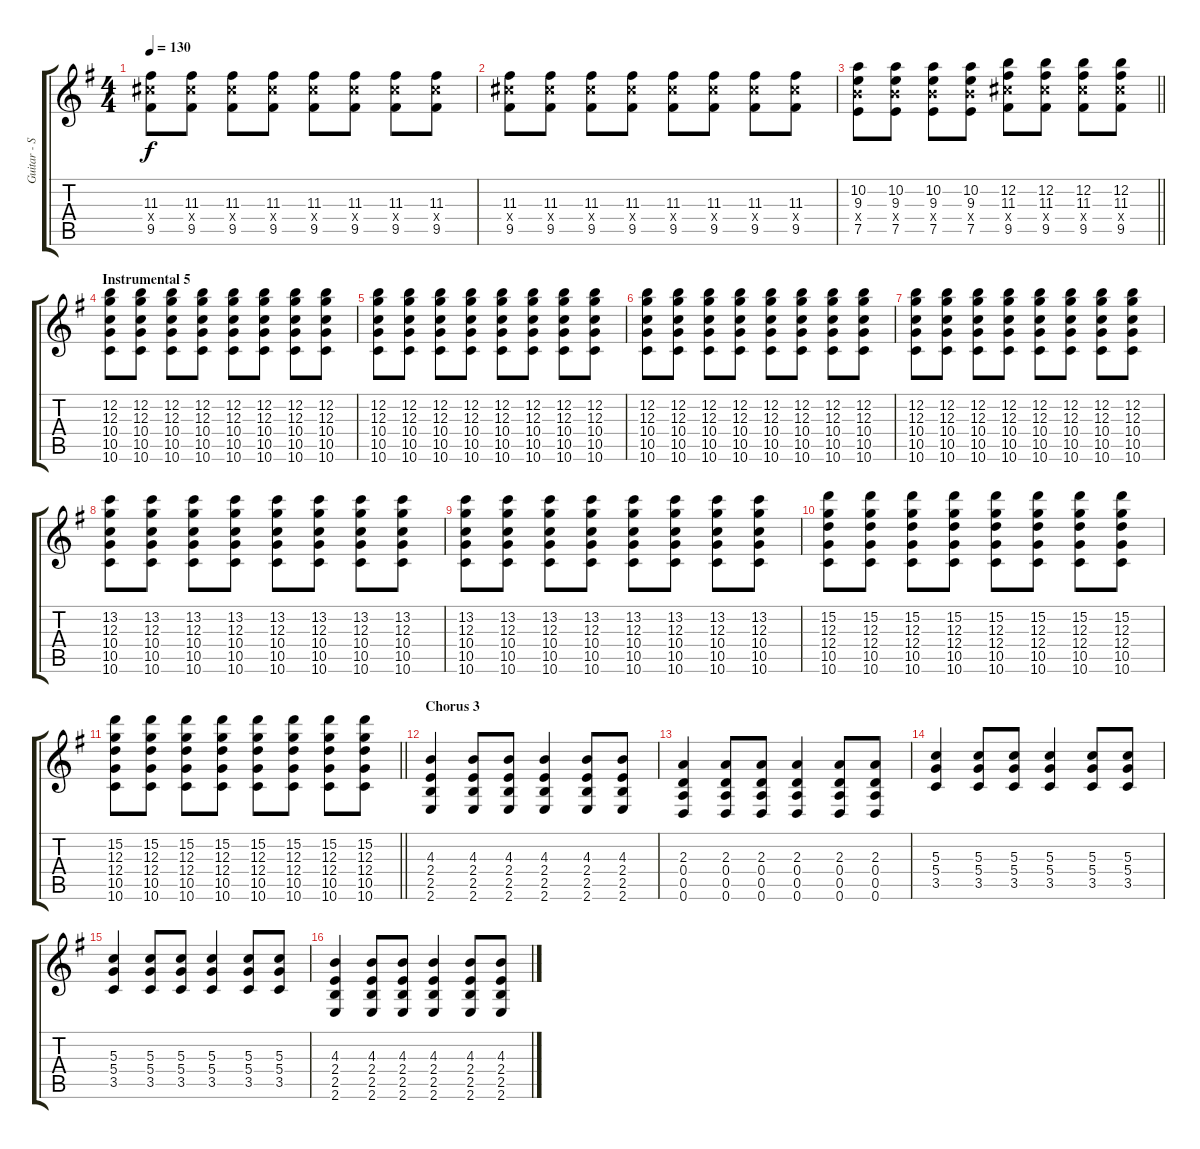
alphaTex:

\track ("Guitar - Simon Neil" "Guitar - S") {instrument electricguitarclean}
\staff {score tabs}
\tuning (E4 B3 G3 D3 A2 D2) {hide}
\ts (4 4)
\tempo 130
\clef g2
\ks g
(11.3 11.4{x} 9.5).8{dy f} (11.3 11.4{x} 9.5).8 (11.3 11.4{x} 9.5).8 (11.3 11.4{x} 9.5).8 (11.3 11.4{x} 9.5).8 (11.3 11.4{x} 9.5).8 (11.3 11.4{x} 9.5).8 (11.3 11.4{x} 9.5).8 |
(11.3 11.4{x} 9.5).8 (11.3 11.4{x} 9.5).8 (11.3 11.4{x} 9.5).8 (11.3 11.4{x} 9.5).8 (11.3 11.4{x} 9.5).8 (11.3 11.4{x} 9.5).8 (11.3 11.4{x} 9.5).8 (11.3 11.4{x} 9.5).8 |
\barLineRight lightlight
(10.2 9.3 9.4{x} 7.5).8 (10.2 9.3 9.4{x} 7.5).8 (10.2 9.3 9.4{x} 7.5).8 (10.2 9.3 9.4{x} 7.5).8 (12.2 11.3 11.4{x} 9.5).8 (12.2 11.3 11.4{x} 9.5).8 (12.2 11.3 11.4{x} 9.5).8 (12.2 11.3 11.4{x} 9.5).8 |
\section ("" "Instrumental 5")
(12.2 12.3 10.4 10.5 10.6).8 (12.2 12.3 10.4 10.5 10.6).8 (12.2 12.3 10.4 10.5 10.6).8 (12.2 12.3 10.4 10.5 10.6).8 (12.2 12.3 10.4 10.5 10.6).8 (12.2 12.3 10.4 10.5 10.6).8 (12.2 12.3 10.4 10.5 10.6).8 (12.2 12.3 10.4 10.5 10.6).8 |
(12.2 12.3 10.4 10.5 10.6).8 (12.2 12.3 10.4 10.5 10.6).8 (12.2 12.3 10.4 10.5 10.6).8 (12.2 12.3 10.4 10.5 10.6).8 (12.2 12.3 10.4 10.5 10.6).8 (12.2 12.3 10.4 10.5 10.6).8 (12.2 12.3 10.4 10.5 10.6).8 (12.2 12.3 10.4 10.5 10.6).8 |
(12.2 12.3 10.4 10.5 10.6).8 (12.2 12.3 10.4 10.5 10.6).8 (12.2 12.3 10.4 10.5 10.6).8 (12.2 12.3 10.4 10.5 10.6).8 (12.2 12.3 10.4 10.5 10.6).8 (12.2 12.3 10.4 10.5 10.6).8 (12.2 12.3 10.4 10.5 10.6).8 (12.2 12.3 10.4 10.5 10.6).8 |
(12.2 12.3 10.4 10.5 10.6).8 (12.2 12.3 10.4 10.5 10.6).8 (12.2 12.3 10.4 10.5 10.6).8 (12.2 12.3 10.4 10.5 10.6).8 (12.2 12.3 10.4 10.5 10.6).8 (12.2 12.3 10.4 10.5 10.6).8 (12.2 12.3 10.4 10.5 10.6).8 (12.2 12.3 10.4 10.5 10.6).8 |
(13.2 12.3 10.4 10.5 10.6).8 (13.2 12.3 10.4 10.5 10.6).8 (13.2 12.3 10.4 10.5 10.6).8 (13.2 12.3 10.4 10.5 10.6).8 (13.2 12.3 10.4 10.5 10.6).8 (13.2 12.3 10.4 10.5 10.6).8 (13.2 12.3 10.4 10.5 10.6).8 (13.2 12.3 10.4 10.5 10.6).8 |
(13.2 12.3 10.4 10.5 10.6).8 (13.2 12.3 10.4 10.5 10.6).8 (13.2 12.3 10.4 10.5 10.6).8 (13.2 12.3 10.4 10.5 10.6).8 (13.2 12.3 10.4 10.5 10.6).8 (13.2 12.3 10.4 10.5 10.6).8 (13.2 12.3 10.4 10.5 10.6).8 (13.2 12.3 10.4 10.5 10.6).8 |
(15.2 12.3 12.4 10.5 10.6).8 (15.2 12.3 12.4 10.5 10.6).8 (15.2 12.3 12.4 10.5 10.6).8 (15.2 12.3 12.4 10.5 10.6).8 (15.2 12.3 12.4 10.5 10.6).8 (15.2 12.3 12.4 10.5 10.6).8 (15.2 12.3 12.4 10.5 10.6).8 (15.2 12.3 12.4 10.5 10.6).8 |
\barLineRight lightlight
(15.2 12.3 12.4 10.5 10.6).8 (15.2 12.3 12.4 10.5 10.6).8 (15.2 12.3 12.4 10.5 10.6).8 (15.2 12.3 12.4 10.5 10.6).8 (15.2 12.3 12.4 10.5 10.6).8 (15.2 12.3 12.4 10.5 10.6).8 (15.2 12.3 12.4 10.5 10.6).8 (15.2 12.3 12.4 10.5 10.6).8 |
\section ("" "Chorus 3")
(4.3 2.4 2.5 2.6).4 (4.3 2.4 2.5 2.6).8 (4.3 2.4 2.5 2.6).8 (4.3 2.4 2.5 2.6).4 (4.3 2.4 2.5 2.6).8 (4.3 2.4 2.5 2.6).8 |
(2.3 0.4 0.5 0.6).4 (2.3 0.4 0.5 0.6).8 (2.3 0.4 0.5 0.6).8 (2.3 0.4 0.5 0.6).4 (2.3 0.4 0.5 0.6).8 (2.3 0.4 0.5 0.6).8 |
(5.3 5.4 3.5).4 (5.3 5.4 3.5).8 (5.3 5.4 3.5).8 (5.3 5.4 3.5).4 (5.3 5.4 3.5).8 (5.3 5.4 3.5).8 |
(5.3 5.4 3.5).4 (5.3 5.4 3.5).8 (5.3 5.4 3.5).8 (5.3 5.4 3.5).4 (5.3 5.4 3.5).8 (5.3 5.4 3.5).8 |
(4.3 2.4 2.5 2.6).4 (4.3 2.4 2.5 2.6).8 (4.3 2.4 2.5 2.6).8 (4.3 2.4 2.5 2.6).4 (4.3 2.4 2.5 2.6).8 (4.3 2.4 2.5 2.6).8
